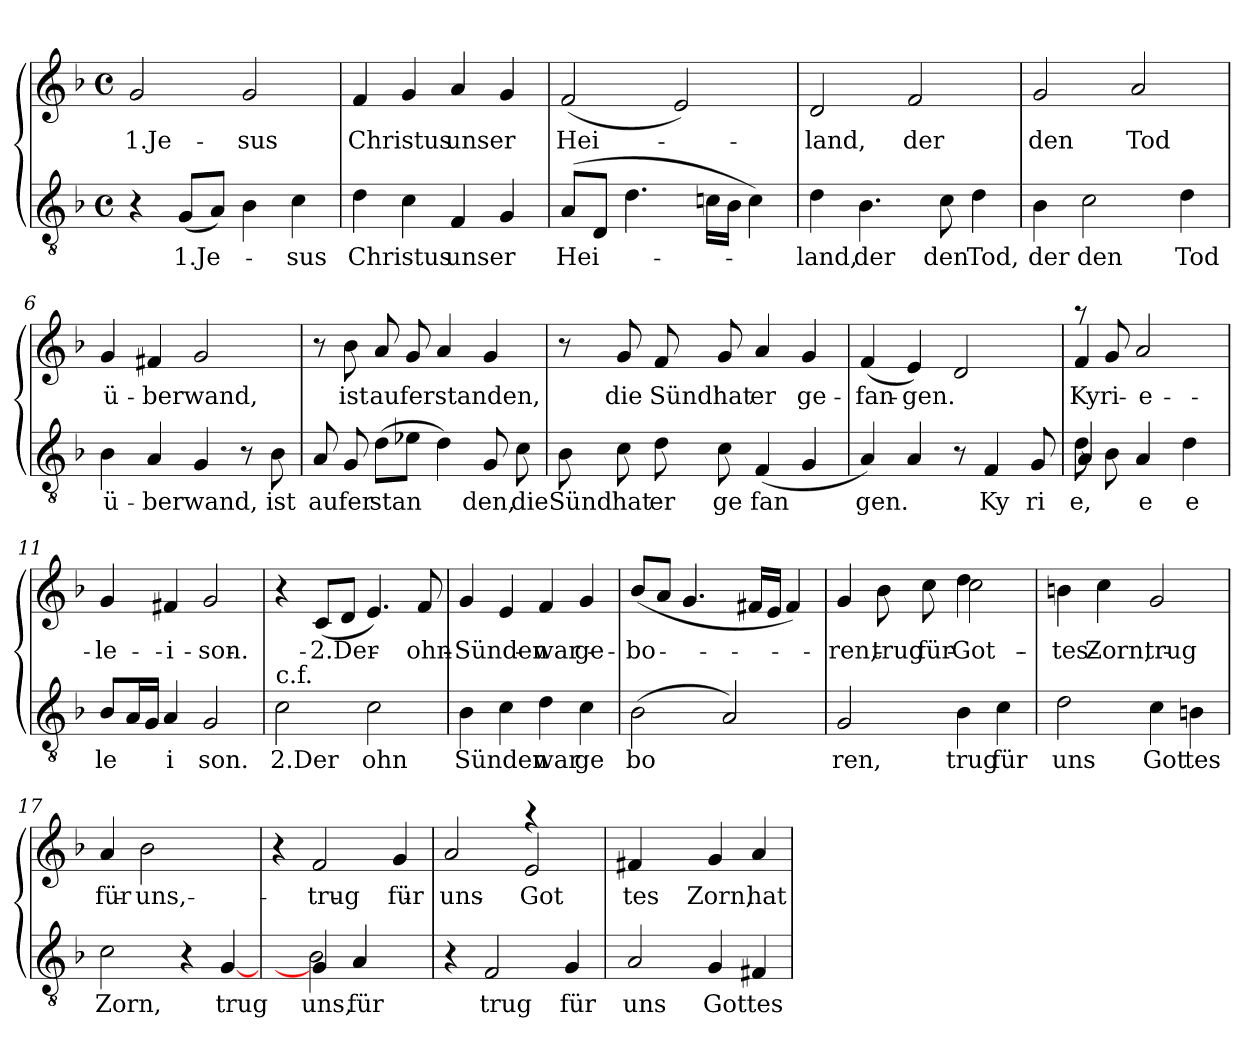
**kern	**text	**kern	**text
*part2	*part2	*part1	*part1
*staff2	*staff2	*staff1	*staff1
*clefGv2	*	*clefG2	*
*k[b-]	*	*k[b-]	*
*F:	*	*F:	*
*M4/4	*	*M4/4	*
*met(c)	*	*met(c)	*
=1	=1	=1	=1
!	!	!	!LO:LY:b:rj
4r	.	2g/	1.Je-
!	!LO:LY:b:rj	!	!
(>8G/L	1.Je-	.	.
8A/J)	.	.	.
!	!	!	!LO:LY:b
4B-\	.	2g/	-sus
!	!LO:LY:b	!	!
4c\	-sus	.	.
=2	=2	=2	=2
!	!LO:LY:b	!	!LO:LY:b
4d\	Christus	4f/	Christus
4c\	.	4g/	.
!	!LO:LY:b	!	!LO:LY:b
4F/	unser	4a/	unser
4G/	.	4g/	.
=3	=3	=3	=3
!	!LO:LY:b	!	!LO:LY:b
(>8A/L	Hei-	(<2f/	Hei-
8D/J	.	.	.
4.d\	.	.	.
.	.	2e/)	.
16cn\LL	.	.	.
16B-\JJ	.	.	.
4c\)	.	.	.
=4	=4	=4	=4
!	!LO:LY:b	!	!LO:LY:b
4d\	-land,	2d/	-land,
!	!LO:LY:b	!	!
4.B-\	der	.	.
!	!	!	!LO:LY:b
.	.	2f/	der
!	!LO:LY:b	!	!
8c\	den	.	.
!	!LO:LY:b	!	!
4d\	Tod,	.	.
=5	=5	=5	=5
!	!LO:LY:b	!	!LO:LY:b
4B-\	der	2g/	den
!	!LO:LY:b	!	!
2c\	den	.	.
!	!	!	!LO:LY:b
.	.	2a/	Tod
!	!LO:LY:b	!	!
4d\	Tod	.	.
=6	=6	=6	=6
!	!LO:LY:b	!	!LO:LY:b
4B-\	ü-	4g/	ü-
!	!LO:LY:b	!	!LO:LY:b
4A/	-berwand,	4f#X/	-berwand,
4G/	.	2g/	.
8r	.	.	.
!	!LO:LY:b	!	!
8B-\	ist	.	.
!!LO:LB:g=z
=7	=7	=7	=7
!	!LO:LY:b	!	!
8A/	aufer	8r	.
!	!	!	!LO:LY:b
8G/	.	8b-\	ist
!	!LO:LY:b	!	!LO:LY:b
(>8d\L	stan	8a/	auferstanden,
8e-X\J	.	8g/	.
4d\)	.	4a/	.
!	!LO:LY:b	!	!
8G/	den,	4g/	.
!	!LO:LY:b	!	!
8c\	die	.	.
=8	=8	=8	=8
!	!LO:LY:b	!	!
8B-\	Sünd'	8r	.
!	!LO:LY:b	!	!LO:LY:b
8c\	hat	8g/	die
!	!LO:LY:b	!	!LO:LY:b
8d\	er	8f/	Sünd'
!	!LO:LY:b	!	!LO:LY:b
8c\	ge	8g/	hat
!	!LO:LY:b	!	!LO:LY:b
(<4F/	fan	4a/	er
!	!	!	!LO:LY:b
4G/	.	4g/	ge-
=9	=9	=9	=9
!	!LO:LY:b	!	!LO:LY:b
4A/)	gen.	(<4f/	-fan-
!	!	!	!LO:LY:b
4A/	.	4e/)	-gen.
8r	.	2d/	.
!	!LO:LY:b	!	!
4F/	Ky	.	.
!	!LO:LY:b	!	!
8G/	ri	.	.
=10	=10	=10	=10
!	!LO:LY:b	!	!
*^	*	*	*
!	!	!LO:LY:b	!	!LO:LY:b
*	*	*	*^	*
8d\	4A/	e,	8raa	4f/	-Ky-
!	!	!	!	!	!LO:LY:b
8B-\	.	.	8g/	.	ri-
!	!	!LO:LY:b	!	!	!LO:LY:b
4A/	2ryy	e	2a/	2ryy	-e-
!	!	!LO:LY:b	!	!	!
4d\	.	e	.	.	.
*v	*v	*	*	*	*
*	*	*v	*v	*
=11	=11	=11	=11
!	!LO:LY:b	!	!LO:LY:b
8B-/L	le	4g/	-le-
16A/L	.	.	.
16G/JJ	.	.	.
!	!LO:LY:b	!	!LO:LY:b
4A/	i	4f#X/	-i-
!	!LO:LY:b	!	!LO:LY:b
2G/	son.	2g/	-son.
!!LO:LB:g=z
=12	=12	=12	=12
!LO:TX:a:t=c.f.	!	!	!
!	!LO:LY:b:rj	!	!
2c\	2.Der	4r	.
!	!	!	!LO:LY:b:rj
.	.	(<8c/L	2.Der
.	.	8d/J	.
!	!LO:LY:b	!	!
2c\	ohn	4.e/)	.
!	!	!	!LO:LY:b
.	.	8f/	ohn-
=13	=13	=13	=13
!	!LO:LY:b	!	!LO:LY:b
4B-\	Sünden	4g/	-Sünden
4c\	.	4e/	.
!	!LO:LY:b	!	!LO:LY:b
4d\	war	4f/	war
!	!LO:LY:b	!	!LO:LY:b
4c\	ge	4g/	ge-
=14	=14	=14	=14
!	!LO:LY:b	!	!LO:LY:b
(>2B-\	bo	(<8b-/L	-bo-
.	.	8a/J	.
.	.	4.g/	.
2A/)	.	.	.
.	.	16f#X/LL	.
.	.	16e/JJ	.
.	.	4f#/)	.
=15	=15	=15	=15
!	!LO:LY:b	!	!LO:LY:b
*	*	*^	*
2G/	ren,	4g/	2ryy	-ren,
!	!	!	!	!LO:LY:b
.	.	8b-\	.	trug
!	!	!	!	!LO:LY:b
.	.	8cc\	.	für
!	!LO:LY:b	!	!	!LO:LY:b
!	!	!	!	!LO:LY:b
4B-\	trug	4dd\	2cc\	Got-
!	!LO:LY:b	!	!	!
4c\	für	4ryy	.	.
*	*	*v	*v	*
=16	=16	=16	=16
!	!LO:LY:b	!	!LO:LY:b
2d\	uns	4bn\	-tes
!	!	!	!LO:LY:b
.	.	4cc\	Zorn,
!	!LO:LY:b	!	!LO:LY:b
4c\	Got	2g/	trug
!	!LO:LY:b	!	!
4Bn\	tes	.	.
!!LO:LB:g=z
=17	=17	=17	=17
!	!LO:LY:b	!	!LO:LY:b
2c\	Zorn,	4a/	für
!	!	!	!LO:LY:b
.	.	2b-\	uns,
4r	.	.	.
!	!LO:LY:b	!	!
[4G/	trug	4ryy	.
=18	=18	=18	=18
*^	*	*	*
4ryy	4ryy	.	4r	.
!	!	!LO:LY:b	!	!LO:LY:b
4G/]	2B-\	uns,	2f/	trug
!	!	!LO:LY:b	!	!
4A/	.	für	.	.
!	!	!	!	!LO:LY:b
4ryy	4ryy	.	4g/	für
=19	=19	=19	=19	=19
!	!	!	!	!LO:LY:b
*v	*v	*	*^	*
4r	.	2a/	2ryy	uns
!	!LO:LY:b	!	!	!
2F/	trug	.	.	.
!	!	!	!	!LO:LY:b
.	.	4raa	2e/	Got
!	!LO:LY:b	!	!	!
4G/	für	4ryy	.	.
*	*	*v	*v	*
=20	=20	=20	=20
!	!LO:LY:b	!	!LO:LY:b
2A/	uns	4f#X/	tes
.	.	4ryy	.
!	!LO:LY:b	!	!LO:LY:b
4G/	Got	4g/	Zorn,
!	!LO:LY:b	!	!LO:LY:b
4F#X/	tes	4a/	hat
=	=	=	=
*-	*-	*-	*-
